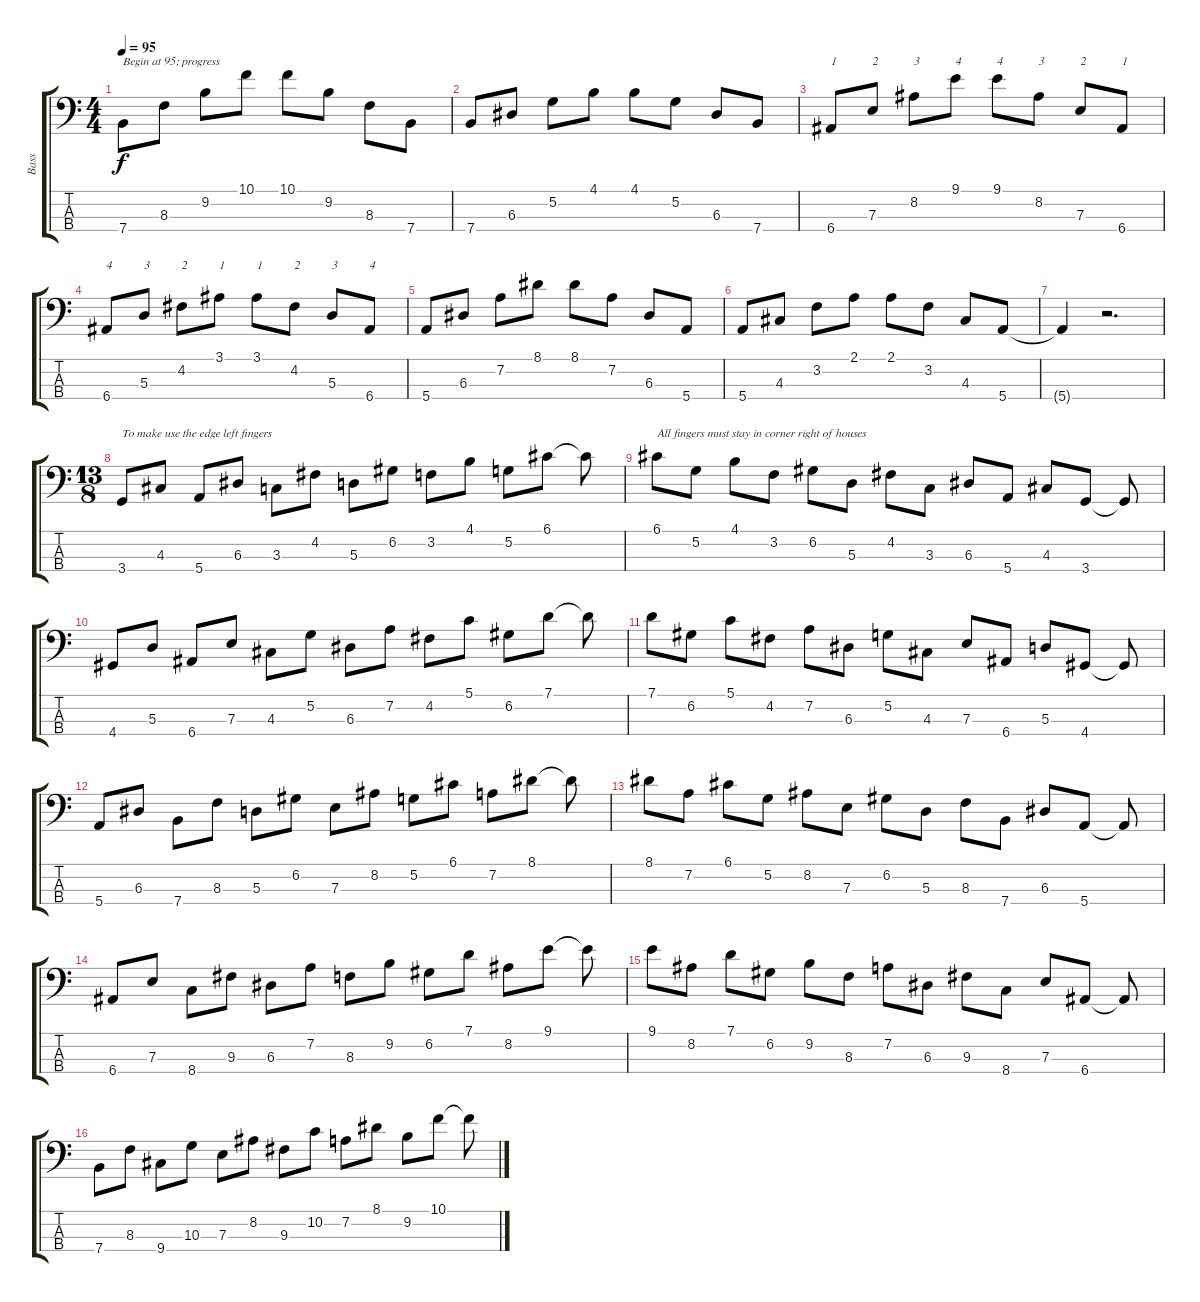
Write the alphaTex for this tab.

\track ("Bass" "Bass") {instrument electricbassfinger}
\staff {score tabs}
\tuning (G2 D2 A1 E1) {hide}
\ts (4 4)
\tempo 95
\clef f4
\ks c
7.4.8{txt "Begin at 95; progress" dy f instrument electricbassfinger} 8.3.8 9.2.8 10.1.8 10.1.8 9.2.8 8.3.8 7.4.8 |
7.4.8 6.3.8 5.2.8 4.1.8 4.1.8 5.2.8 6.3.8 7.4.8 |
6.4.8{txt "1"} 7.3.8{txt "2"} 8.2.8{txt "3"} 9.1.8{txt "4"} 9.1.8{txt "4"} 8.2.8{txt "3"} 7.3.8{txt "2"} 6.4.8{txt "1"} |
6.4.8{txt "4"} 5.3.8{txt "3"} 4.2.8{txt "2"} 3.1.8{txt "1"} 3.1.8{txt "1"} 4.2.8{txt "2"} 5.3.8{txt "3"} 6.4.8{txt "4"} |
5.4.8 6.3.8 7.2.8 8.1.8 8.1.8 7.2.8 6.3.8 5.4.8 |
5.4.8 4.3.8 3.2.8 2.1.8 2.1.8 3.2.8 4.3.8 5.4.8 |
5.4{t}.4 r.2{d} |
\ts (13 8)
3.4.8{txt "To make use the edge left fingers "} 4.3.8 5.4.8 6.3.8 3.3.8 4.2.8 5.3.8 6.2.8 3.2.8 4.1.8 5.2.8 6.1.8 6.1{t}.8 |
6.1.8{txt "All fingers must stay in corner right of houses"} 5.2.8 4.1.8 3.2.8 6.2.8 5.3.8 4.2.8 3.3.8 6.3.8 5.4.8 4.3.8 3.4.8 3.4{t}.8 |
4.4.8 5.3.8 6.4.8 7.3.8 4.3.8 5.2.8 6.3.8 7.2.8 4.2.8 5.1.8 6.2.8 7.1.8 7.1{t}.8 |
7.1.8 6.2.8 5.1.8 4.2.8 7.2.8 6.3.8 5.2.8 4.3.8 7.3.8 6.4.8 5.3.8 4.4.8 4.4{t}.8 |
5.4.8 6.3.8 7.4.8 8.3.8 5.3.8 6.2.8 7.3.8 8.2.8 5.2.8 6.1.8 7.2.8 8.1.8 8.1{t}.8 |
8.1.8 7.2.8 6.1.8 5.2.8 8.2.8 7.3.8 6.2.8 5.3.8 8.3.8 7.4.8 6.3.8 5.4.8 5.4{t}.8 |
6.4.8 7.3.8 8.4.8 9.3.8 6.3.8 7.2.8 8.3.8 9.2.8 6.2.8 7.1.8 8.2.8 9.1.8 9.1{t}.8 |
9.1.8 8.2.8 7.1.8 6.2.8 9.2.8 8.3.8 7.2.8 6.3.8 9.3.8 8.4.8 7.3.8 6.4.8 6.4{t}.8 |
7.4.8 8.3.8 9.4.8 10.3.8 7.3.8 8.2.8 9.3.8 10.2.8 7.2.8 8.1.8 9.2.8 10.1.8 10.1{t}.8
